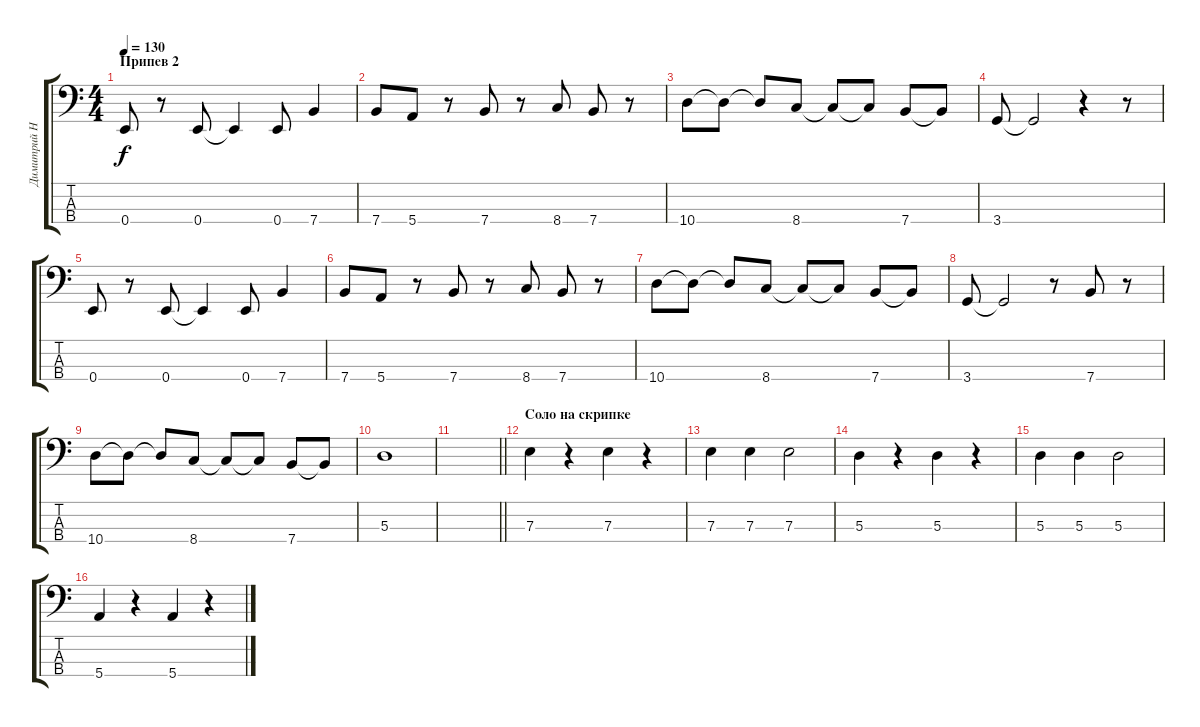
\track ("Димитрий Наскидашвили" "Димитрий Н") {instrument electricbassfinger}
\staff {score tabs}
\tuning (G2 D2 A1 E1) {hide}
\ts (4 4)
\section ("" "Припев 2")
\tempo 130
\clef f4
\ks c
0.4.8{dy f} r.8 0.4.8 0.4{t}.4 0.4.8 7.4.4 |
7.4.8 5.4.8 r.8 7.4.8 r.8 8.4.8 7.4.8 r.8 |
10.4.8 10.4{t}.8 10.4{t}.8 8.4.8 8.4{t}.8 8.4{t}.8 7.4.8 7.4{t}.8 |
3.4.8 3.4{t}.2 r.4 r.8 |
0.4.8 r.8 0.4.8 0.4{t}.4 0.4.8 7.4.4 |
7.4.8 5.4.8 r.8 7.4.8 r.8 8.4.8 7.4.8 r.8 |
10.4.8 10.4{t}.8 10.4{t}.8 8.4.8 8.4{t}.8 8.4{t}.8 7.4.8 7.4{t}.8 |
3.4.8 3.4{t}.2 r.8 7.4.8 r.8 |
10.4.8 10.4{t}.8 10.4{t}.8 8.4.8 8.4{t}.8 8.4{t}.8 7.4.8 7.4{t}.8 |
5.3.1 |
\barLineRight lightlight
|
\section ("" "Соло на скрипке")
7.3.4 r.4 7.3.4 r.4 |
7.3.4 7.3.4 7.3.2 |
5.3.4 r.4 5.3.4 r.4 |
5.3.4 5.3.4 5.3.2 |
5.4.4 r.4 5.4.4 r.4
